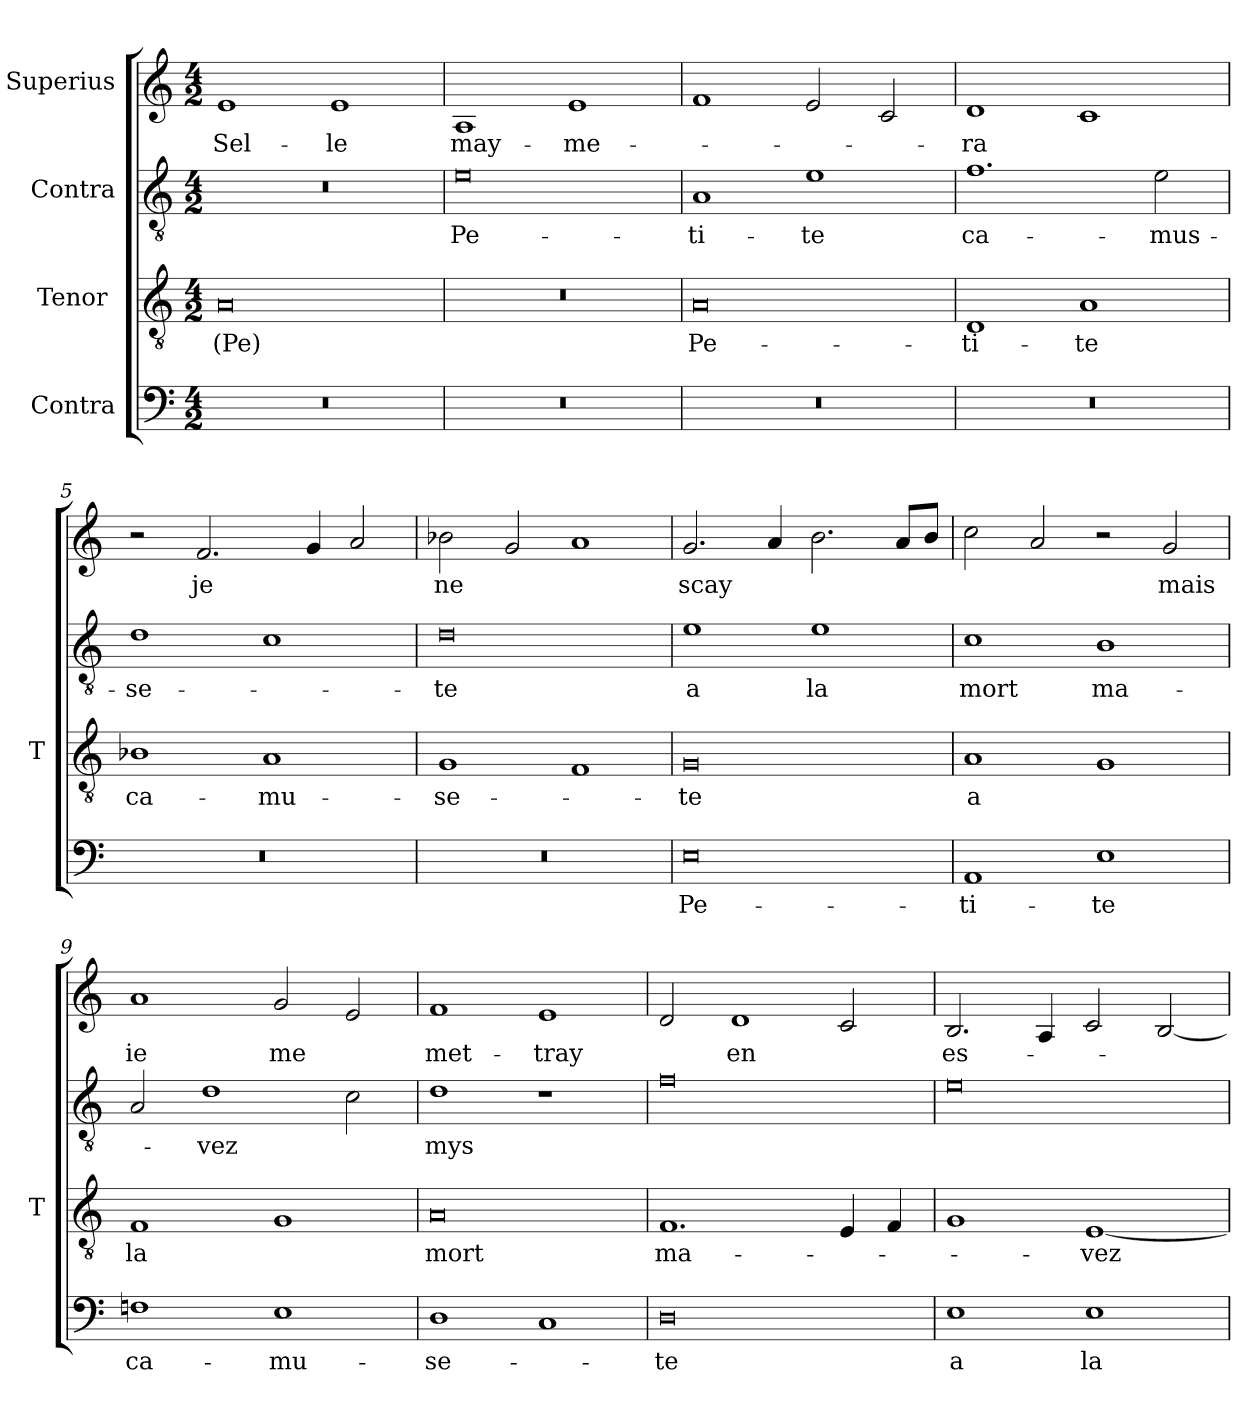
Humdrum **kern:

**kern	**text	**kern	**text	**kern	**text	**kern	**text
*part4	*part4	*part3	*part3	*part2	*part2	*part1	*part1
*staff4	*staff4	*staff3	*staff3	*staff2	*staff2	*staff1	*staff1
*I"Contra	*	*I"Tenor 	*	*I"Contra	*	*I"Superius	*
*	*	*I'T	*	*	*	*	*
*clefF4	*	*clefGv2	*	*clefGv2	*	*clefG2	*
*M4/2	*	*M4/2	*	*M4/2	*	*M4/2	*
=1	=1	=1	=1	=1	=1	=1	=1
0r	.	0A	-(Pe)	0r	.	1e	Sel-
.	.	.	.	.	.	1e	-le
=2	=2	=2	=2	=2	=2	=2	=2
0r	.	0r	.	0e	Pe-	1A	may-
.	.	.	.	.	.	1e	-me-
=3	=3	=3	=3	=3	=3	=3	=3
0r	.	0A	Pe-	1A	-ti-	1f	.
.	.	.	.	1e	-te	2e	.
.	.	.	.	.	.	2c	.
=4	=4	=4	=4	=4	=4	=4	=4
0r	.	1D	-ti-	1.f	ca-	1d	-ra
.	.	1A	-te	.	.	1c	.
.	.	.	.	2e	-mus-	.	.
=5	=5	=5	=5	=5	=5	=5	=5
0r	.	1B-X	ca-	1d	-se-	2r	.
.	.	.	.	.	.	2.f	-je
.	.	1A	-mu-	1c	.	.	.
.	.	.	.	.	.	4g	.
.	.	.	.	.	.	2a	.
=6	=6	=6	=6	=6	=6	=6	=6
0r	.	1G	-se-	0d	-te	2b-X	-ne
.	.	.	.	.	.	2g	.
.	.	1F	.	.	.	1a	.
=7	=7	=7	=7	=7	=7	=7	=7
0E	Pe-	0G	-te	1e	-a	2.g	-scay
.	.	.	.	.	.	4a	.
.	.	.	.	1e	-la	2.b	.
.	.	.	.	.	.	8a/L	.
.	.	.	.	.	.	8b/J	.
=8	=8	=8	=8	=8	=8	=8	=8
1AA	-ti-	1A	-a	1c	-mort	2cc	.
.	.	.	.	.	.	2a	.
1E	-te	1G	.	1B	ma-	2r	.
.	.	.	.	.	.	2g	-mais
=9	=9	=9	=9	=9	=9	=9	=9
1Fn	ca-	1F	-la	2A	.	1a	-ie
.	.	.	.	1d	-vez	.	.
1E	-mu-	1G	.	.	.	2g	-me
.	.	.	.	2c	.	2e	.
=10	=10	=10	=10	=10	=10	=10	=10
1D	-se-	0A	-mort	1d	-mys	1f	met-
1C	.	.	.	1r	.	1e	-tray
=11	=11	=11	=11	=11	=11	=11	=11
0D	-te	1.F	ma-	0f	.	2d	.
.	.	.	.	.	.	1d	-en
.	.	4E	.	.	.	2c	.
.	.	4F	.	.	.	.	.
=12	=12	=12	=12	=12	=12	=12	=12
1E	-a	1G	.	0e	.	2.B	es-
.	.	.	.	.	.	4A	.
1E	-la	[1E	-vez	.	.	2c	.
.	.	.	.	.	.	[2B	.
=	=	=	=	=	=	=	=
*-	*-	*-	*-	*-	*-	*-	*-
